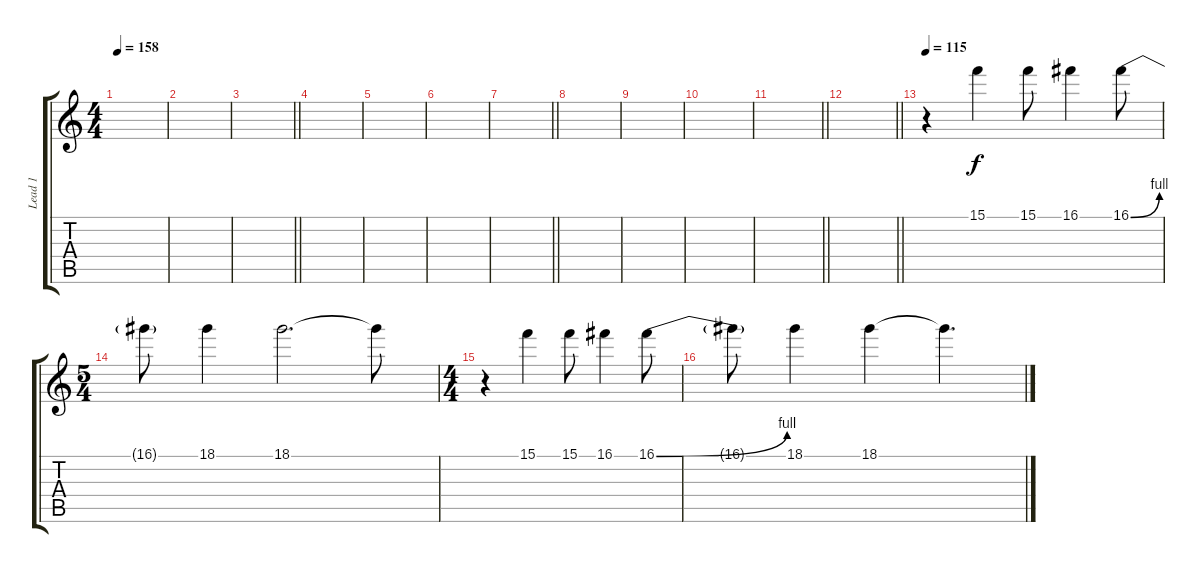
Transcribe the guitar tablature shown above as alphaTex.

\track ("Lead 1" "Lead 1") {instrument overdrivenguitar}
\staff {score tabs}
\tuning (D4 A3 F3 C3 G2 C2) {hide}
\ts (4 4)
\tempo 158
\clef g2
\ks c
|
|
\barLineRight lightlight
|
|
|
|
\barLineRight lightlight
|
|
|
|
\barLineRight lightlight
|
\barLineRight lightlight
|
\tempo 115
r.4 15.1.4 15.1.8 16.1.4 16.1{be (bend 0 0 60 4)}.8 |
\ts (5 4)
16.1{t}.8 18.1.4 18.1.2{d} 18.1{t}.8 |
\ts (4 4)
r.4 15.1.4 15.1.8 16.1.4 16.1{be (bend 0 0 60 4)}.8 |
16.1{t}.8 18.1.4 18.1.4 18.1{t}.4{d}
